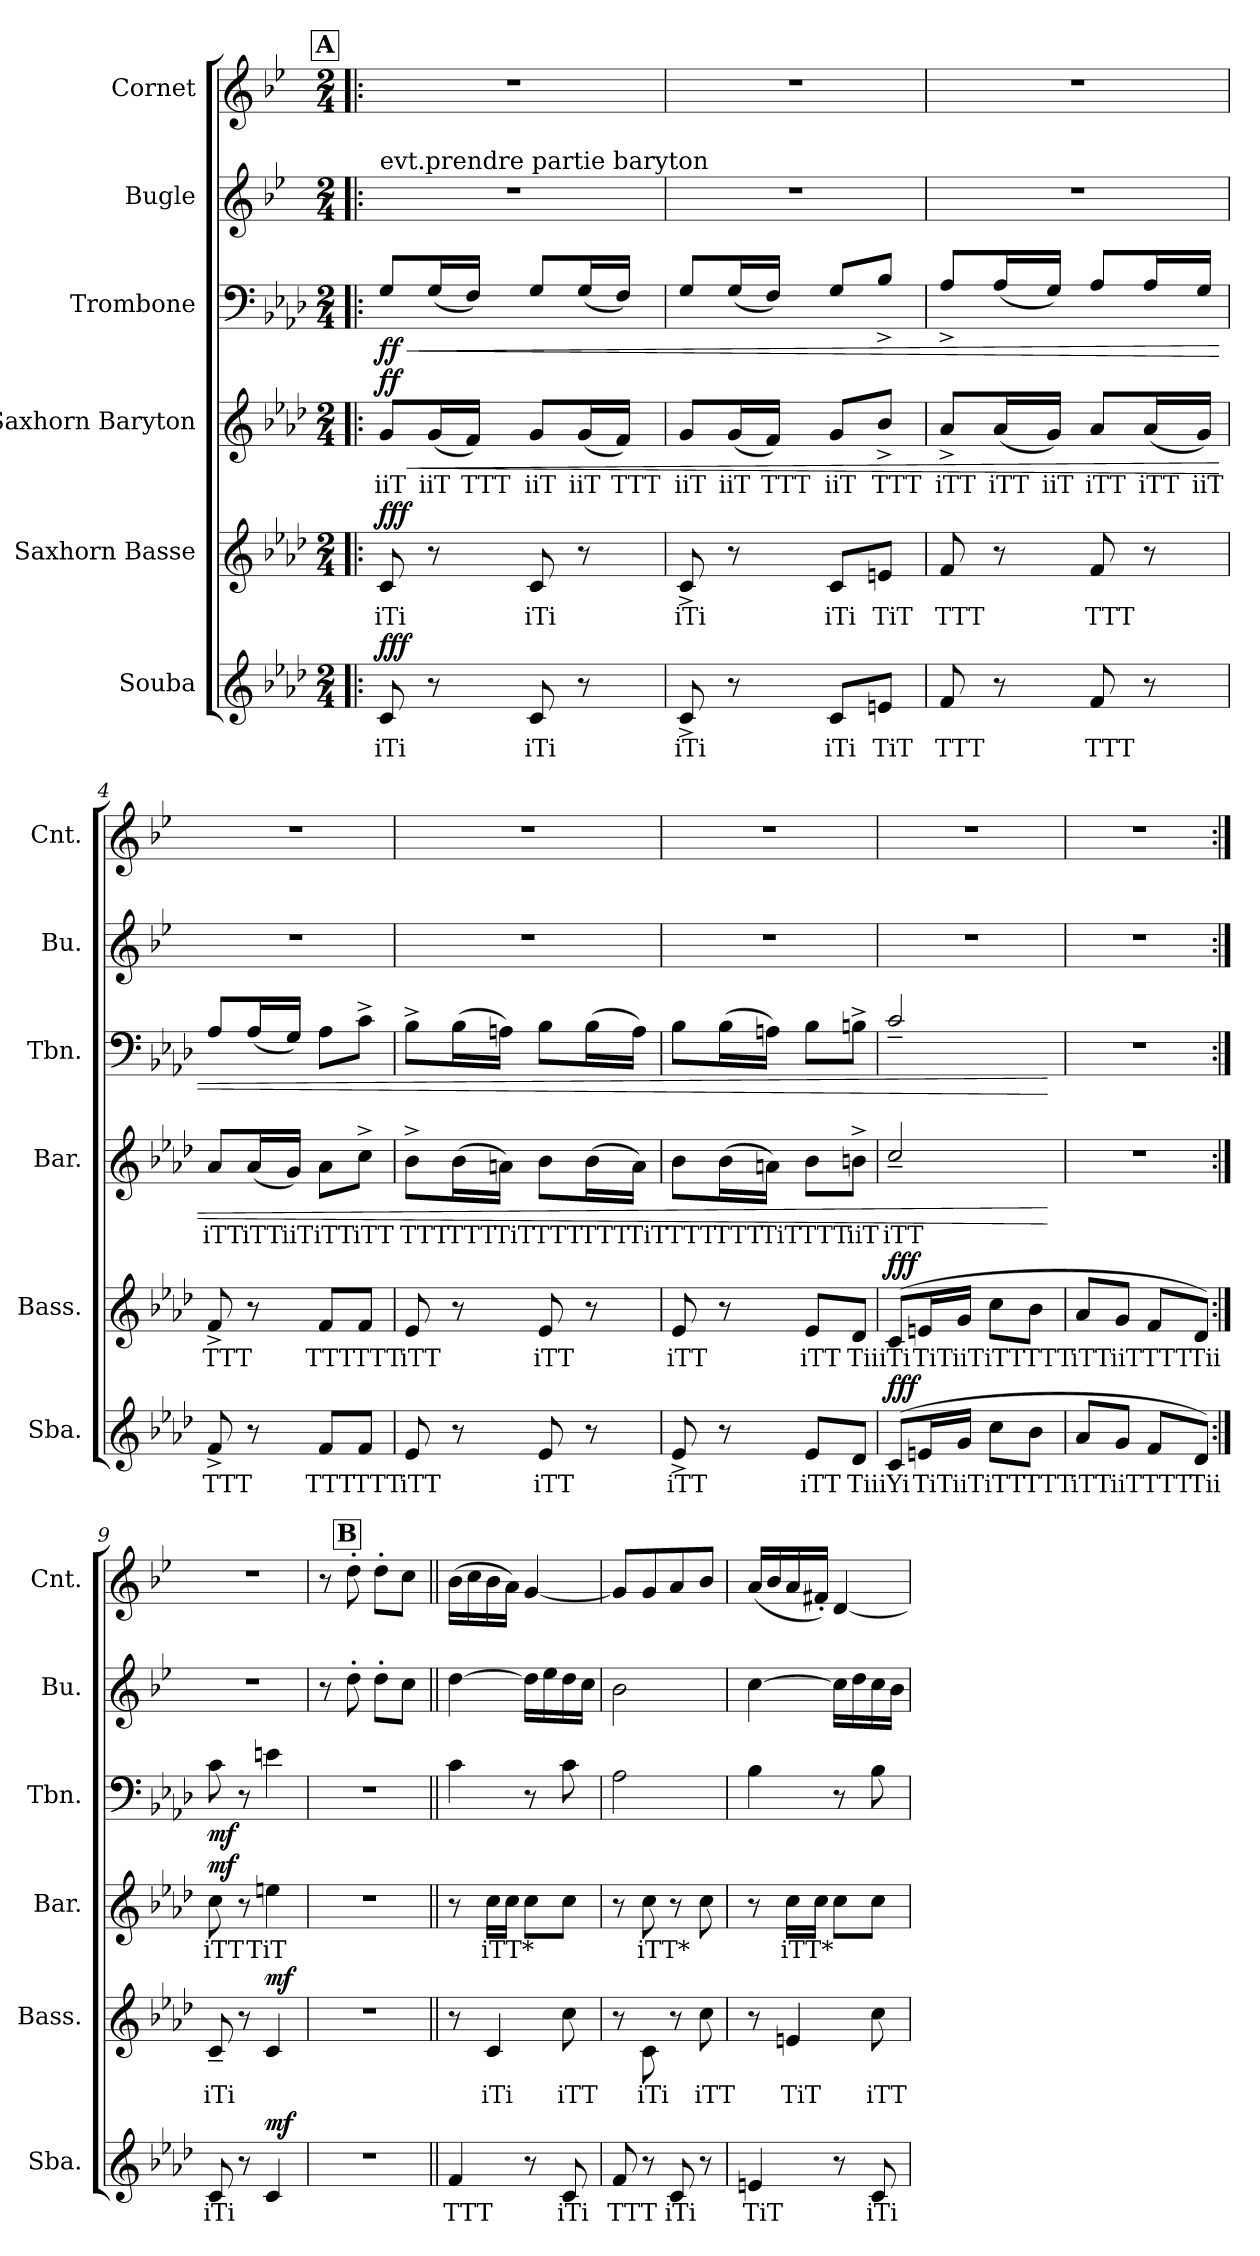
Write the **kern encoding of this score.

**kern	**text	**dynam	**kern	**text	**dynam	**kern	**text	**dynam	**kern	**dynam	**kern	**kern
*part6	*part6	*part6	*part5	*part5	*part5	*part4	*part4	*part4	*part3	*part3	*part2	*part1
*staff6	*staff6	*staff6	*staff5	*staff5	*staff5	*staff4	*staff4	*staff4	*staff3	*staff3	*staff2	*staff1
*I"Souba	*	*	*I"Saxhorn Basse	*	*	*I"Saxhorn Baryton	*	*	*I"Trombone	*	*I"Bugle	*I"Cornet
*I'Sba.	*	*	*I'Bass.	*	*	*I'Bar.	*	*	*I'Tbn.	*	*I'Bu.	*I'Cnt.
*clefG2	*	*	*clefG2	*	*	*clefG2	*	*	*clefF4	*	*clefG2	*clefG2
*ITrd15c26	*	*	*ITrd8c14	*	*	*ITrd8c14	*	*	*	*	*ITrd1c2	*ITrd1c2
*k[b-e-a-d-]	*	*	*k[b-e-a-d-]	*	*	*k[b-e-a-d-]	*	*	*k[b-e-a-d-]	*	*k[b-e-a-d-]	*k[b-e-a-d-]
*M2/4	*	*	*M2/4	*	*	*M2/4	*	*	*M2/4	*	*M2/4	*M2/4
*MM100	*	*	*MM100	*	*	*MM100	*	*	*MM100	*	*MM100	*MM100
!!LO:REH:place=s1:a:B:fs=14:t=A
=1!|:	=1!|:	=1!|:	=1!|:	=1!|:	=1!|:	=1!|:	=1!|:	=1!|:	=1!|:	=1!|:	=1!|:	=1!|:
!	!	!	!	!	!	!	!	!	!	!	!LO:TX:a:t=evt.prendre partie baryton	!
!	!LO:LY:b	!LO:DY:b	!	!LO:LY:b	!LO:DY:b	!	!LO:LY:b	!LO:HP:b	!	!LO:HP:b	!	!
!	!	!	!	!	!	!	!	!LO:DY:n=1:b	!	!LO:DY:n=1:b	!	!
8CC/	iTi	fff	8C/	iTi	fff	8G/L	iiT	< ff	8G/L	< ff	2r	2r
!	!	!	!	!	!	!	!LO:LY:b	!	!	!	!	!
8r	.	.	8r	.	.	(<16G/L	iiT	.	(<16G/L	.	.	.
!	!	!	!	!	!	!	!LO:LY:b	!	!	!	!	!
.	.	.	.	.	.	16F/JJ)	TTT	.	16F/JJ)	.	.	.
!	!LO:LY:b	!	!	!LO:LY:b	!	!	!LO:LY:b	!	!	!	!	!
8CC/	iTi	.	8C/	iTi	.	8G/L	iiT	.	8G/L	.	.	.
!	!	!	!	!	!	!	!LO:LY:b	!	!	!	!	!
8r	.	.	8r	.	.	(<16G/L	iiT	.	(<16G/L	.	.	.
!	!	!	!	!	!	!	!LO:LY:b	!	!	!	!	!
.	.	.	.	.	.	16F/JJ)	TTT	.	16F/JJ)	.	.	.
=2	=2	=2	=2	=2	=2	=2	=2	=2	=2	=2	=2	=2
!	!LO:LY:b	!	!	!LO:LY:b	!	!	!LO:LY:b	!	!	!	!	!
8CC^/	iTi	.	8C^/	iTi	.	8G/L	iiT	.	8G/L	.	2r	2r
!	!	!	!	!	!	!	!LO:LY:b	!	!	!	!	!
8r	.	.	8r	.	.	(<16G/L	iiT	.	(<16G/L	.	.	.
!	!	!	!	!	!	!	!LO:LY:b	!	!	!	!	!
.	.	.	.	.	.	16F/JJ)	TTT	.	16F/JJ)	.	.	.
!	!LO:LY:b	!	!	!LO:LY:b	!	!	!LO:LY:b	!	!	!	!	!
8CC/L	iTi	.	8C/L	iTi	.	8G/L	iiT	.	8G/L	.	.	.
!	!LO:LY:b	!	!	!LO:LY:b	!	!	!LO:LY:b	!	!	!	!	!
8EEn/J	TiT	.	8En/J	TiT	.	8B-^/J	TTT	.	8B-^/J	.	.	.
!!LO:LB:g=z
=3	=3	=3	=3	=3	=3	=3	=3	=3	=3	=3	=3	=3
!	!LO:LY:b	!	!	!LO:LY:b	!	!	!LO:LY:b	!	!	!	!	!
8FF/	TTT	.	8F/	TTT	.	8A-^/L	iTT	.	8A-^/L	.	2r	2r
!	!	!	!	!	!	!	!LO:LY:b	!	!	!	!	!
8r	.	.	8r	.	.	(<16A-/L	iTT	.	(<16A-/L	.	.	.
!	!	!	!	!	!	!	!LO:LY:b	!	!	!	!	!
.	.	.	.	.	.	16G/JJ)	iiT	.	16G/JJ)	.	.	.
!	!LO:LY:b	!	!	!LO:LY:b	!	!	!LO:LY:b	!	!	!	!	!
8FF/	TTT	.	8F/	TTT	.	8A-/L	iTT	.	8A-/L	.	.	.
!	!	!	!	!	!	!	!LO:LY:b	!	!	!	!	!
8r	.	.	8r	.	.	(<16A-/L	iTT	.	16A-/L	.	.	.
!	!	!	!	!	!	!	!LO:LY:b	!	!	!	!	!
.	.	.	.	.	.	16G/JJ)	iiT	.	16G/JJ	.	.	.
=4	=4	=4	=4	=4	=4	=4	=4	=4	=4	=4	=4	=4
!	!LO:LY:b	!	!	!LO:LY:b	!	!	!LO:LY:b	!	!	!	!	!
8FF^/	TTT	.	8F^/	TTT	.	8A-/L	iTT	.	8A-/L	.	2r	2r
!	!	!	!	!	!	!	!LO:LY:b	!	!	!	!	!
8r	.	.	8r	.	.	(<16A-/L	iTT	.	(<16A-/L	.	.	.
!	!	!	!	!	!	!	!LO:LY:b	!	!	!	!	!
.	.	.	.	.	.	16G/JJ)	iiT	.	16G/JJ)	.	.	.
!	!LO:LY:b	!	!	!LO:LY:b	!	!	!LO:LY:b	!	!	!	!	!
8FF/L	TTT	.	8F/L	TTT	.	8A-\L	iTT	.	8A-\L	.	.	.
!	!LO:LY:b	!	!	!LO:LY:b	!	!	!LO:LY:b	!	!	!	!	!
8FF/J	TTT	.	8F/J	TTT	.	8c^\J	iTT	.	8c^\J	.	.	.
!!LO:PB:g=z
=5	=5	=5	=5	=5	=5	=5	=5	=5	=5	=5	=5	=5
!	!LO:LY:b	!	!	!LO:LY:b	!	!	!LO:LY:b	!	!	!	!	!
8EE-/	iTT	.	8E-/	iTT	.	8B-^\L	TTT	.	8B-^\L	.	2r	2r
!	!	!	!	!	!	!	!LO:LY:b	!	!	!	!	!
8r	.	.	8r	.	.	(>16B-\L	TTT	.	(>16B-\L	.	.	.
!	!	!	!	!	!	!	!LO:LY:b	!	!	!	!	!
.	.	.	.	.	.	16An\JJ)	TiT	.	16An\JJ)	.	.	.
!	!LO:LY:b	!	!	!LO:LY:b	!	!	!LO:LY:b	!	!	!	!	!
8EE-/	iTT	.	8E-/	iTT	.	8B-\L	TTT	.	8B-\L	.	.	.
!	!	!	!	!	!	!	!LO:LY:b	!	!	!	!	!
8r	.	.	8r	.	.	(>16B-\L	TTT	.	(>16B-\L	.	.	.
!	!	!	!	!	!	!	!LO:LY:b	!	!	!	!	!
.	.	.	.	.	.	16A\JJ)	TiT	.	16A\JJ)	.	.	.
=6	=6	=6	=6	=6	=6	=6	=6	=6	=6	=6	=6	=6
!	!LO:LY:b	!	!	!LO:LY:b	!	!	!LO:LY:b	!	!	!	!	!
8EE-^/	iTT	.	8E-/	iTT	.	8B-\L	TTT	.	8B-\L	.	2r	2r
!	!	!	!	!	!	!	!LO:LY:b	!	!	!	!	!
8r	.	.	8r	.	.	(>16B-\L	TTT	.	(>16B-\L	.	.	.
!	!	!	!	!	!	!	!LO:LY:b	!	!	!	!	!
.	.	.	.	.	.	16An\JJ)	TiT	.	16An\JJ)	.	.	.
!	!LO:LY:b	!	!	!LO:LY:b	!	!	!LO:LY:b	!	!	!	!	!
8EE-/L	iTT	.	8E-/L	iTT	.	8B-\L	TTT	.	8B-\L	.	.	.
!	!LO:LY:b	!	!	!LO:LY:b	!	!	!LO:LY:b	!	!	!	!	!
8DD-/J	Tii	.	8D-/J	Tii	.	8Bn^\J	iiT	.	8Bn^\J	.	.	.
=7	=7	=7	=7	=7	=7	=7	=7	=7	=7	=7	=7	=7
!	!LO:LY:b	!LO:DY:b	!	!LO:LY:b	!LO:DY:b	!	!LO:LY:b	!	!	!	!	!
(>8CC/L	iYi	fff	(>8C/L	iTi	fff	2c~/	iTT	.	2c~/	.	2r	2r
!	!LO:LY:b	!	!	!LO:LY:b	!	!	!	!	!	!	!	!
16EEn/L	TiT	.	16En/L	TiT	.	.	.	.	.	.	.	.
!	!LO:LY:b	!	!	!LO:LY:b	!	!	!	!	!	!	!	!
16GG/JJ	iiT	.	16G/JJ	iiT	.	.	.	.	.	.	.	.
!	!LO:LY:b	!	!	!LO:LY:b	!	!	!	!	!	!	!	!
8C\L	iTT	.	8c\L	iTT	.	.	.	.	.	.	.	.
!	!LO:LY:b	!	!	!LO:LY:b	!	!	!	!	!	!	!	!
8BB-\J	TTT	.	8B-\J	TTT	.	.	.	.	.	.	.	.
.	.	.	.	.	.	.	.	[	.	[	.	.
!!LO:LB:g=z
=8	=8	=8	=8	=8	=8	=8	=8	=8	=8	=8	=8	=8
!	!LO:LY:b	!	!	!LO:LY:b	!	!	!	!	!	!	!	!
8AA-/L	iTT	.	8A-/L	iTT	.	2r	.	.	2r	.	2r	2r
!	!LO:LY:b	!	!	!LO:LY:b	!	!	!	!	!	!	!	!
8GG/J	iiT	.	8G/J	iiT	.	.	.	.	.	.	.	.
!	!LO:LY:b	!	!	!LO:LY:b	!	!	!	!	!	!	!	!
8FF/L	TTT	.	8F/L	TTT	.	.	.	.	.	.	.	.
!	!LO:LY:b	!	!	!LO:LY:b	!	!	!	!	!	!	!	!
8DD-/J)	Tii	.	8D-/J)	Tii	.	.	.	.	.	.	.	.
=9:|!	=9:|!	=9:|!	=9:|!	=9:|!	=9:|!	=9:|!	=9:|!	=9:|!	=9:|!	=9:|!	=9:|!	=9:|!
*	*	*	*	*	*	*	*	*	*	*	*	*MM100
!	!LO:LY:b	!	!	!LO:LY:b	!	!	!LO:LY:b	!LO:DY:b	!	!LO:DY:b	!	!
8CC/	iTi	.	8C~/	iTi	.	8c\	iTT	mf	8c\	mf	2r	2r
8r	.	.	8r	.	.	8r	.	.	8r	.	.	.
!	!	!LO:DY:b	!	!	!LO:DY:b	!	!LO:LY:b	!	!	!	!	!
4CC/	.	mf	4C/	.	mf	4en\	TiT	.	4en\	.	.	.
!!LO:REH:place=s1:a:B:fs=14:t=B:qo=0.5
=10	=10	=10	=10	=10	=10	=10	=10	=10	=10	=10	=10	=10
2r	.	.	2r	.	.	2r	.	.	2r	.	8r	8r
.	.	.	.	.	.	.	.	.	.	.	8cc'\	8cc'\
.	.	.	.	.	.	.	.	.	.	.	8cc'\L	8cc'\L
.	.	.	.	.	.	.	.	.	.	.	8b-\J	8b-\J
=11||	=11||	=11||	=11||	=11||	=11||	=11||	=11||	=11||	=11||	=11||	=11||	=11||
!	!LO:LY:b	!	!	!	!	!	!	!	!	!	!	!
4FF/	TTT	.	8r	.	.	8r	.	.	4c\	.	[4cc\	(>16a-\LL
.	.	.	.	.	.	.	.	.	.	.	.	16b-\
!	!	!	!	!LO:LY:b	!	!	!LO:LY:b	!	!	!	!	!
.	.	.	4C/	iTi	.	16c\LL	iTT*	.	.	.	.	16a-\
.	.	.	.	.	.	16c\JJ	.	.	.	.	.	16g\JJ)
8r	.	.	.	.	.	8c\L	.	.	8r	.	16cc\LL]	[4f/
.	.	.	.	.	.	.	.	.	.	.	16dd-\	.
!	!LO:LY:b	!	!	!LO:LY:b	!	!	!	!	!	!	!	!
8CC/	iTi	.	8c\	iTT	.	8c\J	.	.	8c\	.	16cc\	.
.	.	.	.	.	.	.	.	.	.	.	16b-\JJ	.
=12	=12	=12	=12	=12	=12	=12	=12	=12	=12	=12	=12	=12
!	!LO:LY:b	!	!	!	!	!	!	!	!	!	!	!
8FF/	TTT	.	8r	.	.	8r	.	.	2A-\	.	2a-\	8f/L]
!	!	!	!	!LO:LY:b	!	!	!LO:LY:b	!	!	!	!	!
8r	.	.	8C\	iTi	.	8c\	iTT*	.	.	.	.	8f/
!	!LO:LY:b	!	!	!	!	!	!	!	!	!	!	!
8CC/	iTi	.	8r	.	.	8r	.	.	.	.	.	8g/
!	!	!	!	!LO:LY:b	!	!	!	!	!	!	!	!
8r	.	.	8c\	iTT	.	8c\	.	.	.	.	.	8a-/J
!!LO:PB:g=z
=13	=13	=13	=13	=13	=13	=13	=13	=13	=13	=13	=13	=13
!	!LO:LY:b	!	!	!	!	!	!	!	!	!	!	!
4EEn/	TiT	.	8r	.	.	8r	.	.	4B-\	.	[4b-\	(<16g/LL
.	.	.	.	.	.	.	.	.	.	.	.	16a-/
!	!	!	!	!LO:LY:b	!	!	!LO:LY:b	!	!	!	!	!
.	.	.	4En/	TiT	.	16c\LL	iTT*	.	.	.	.	16g/
.	.	.	.	.	.	16c\JJ	.	.	.	.	.	16en'/JJ)
8r	.	.	.	.	.	8c\L	.	.	8r	.	16b-\LL]	[4c/
.	.	.	.	.	.	.	.	.	.	.	16cc\	.
!	!LO:LY:b	!	!	!LO:LY:b	!	!	!	!	!	!	!	!
8CC/	iTi	.	8c\	iTT	.	8c\J	.	.	8B-\	.	16b-\	.
.	.	.	.	.	.	.	.	.	.	.	16a-\JJ	.
=	=	=	=	=	=	=	=	=	=	=	=	=
*-	*-	*-	*-	*-	*-	*-	*-	*-	*-	*-	*-	*-
